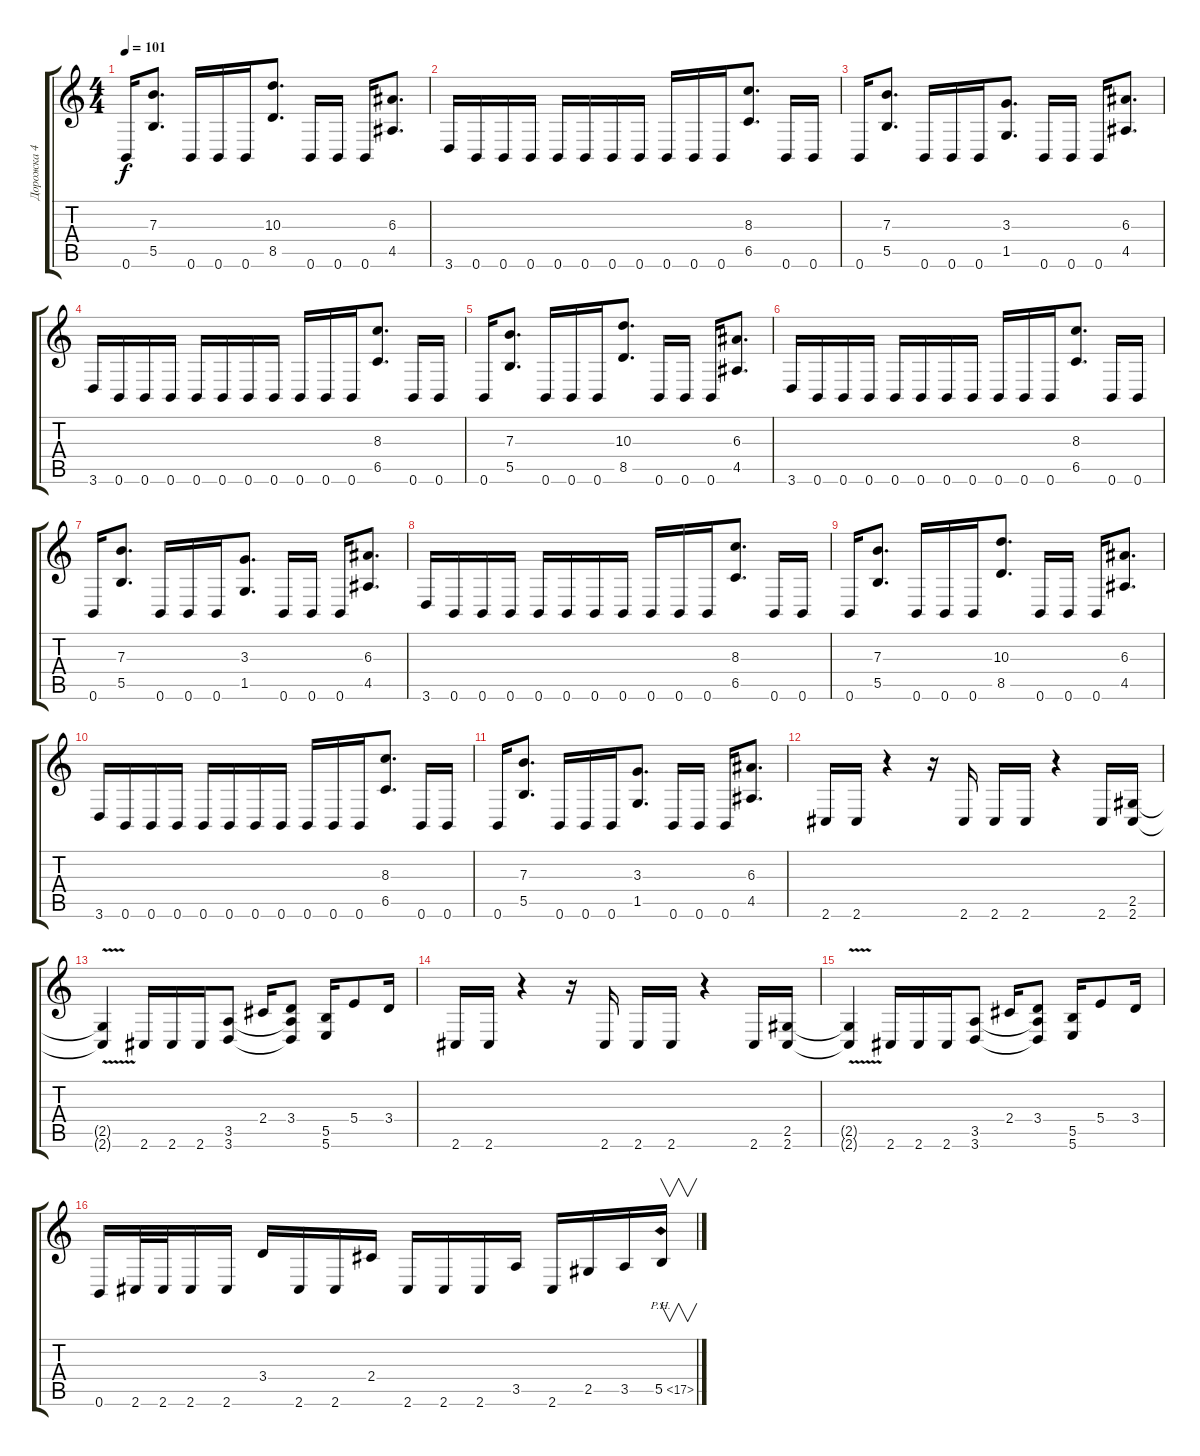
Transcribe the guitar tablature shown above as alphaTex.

\track ("Дорожка 4" "Дорожка 4") {instrument overdrivenguitar}
\staff {score tabs}
\tuning (Db4 Ab3 E3 B2 Gb2 B1) {hide}
\ts (4 4)
\tempo 101
\clef g2
\ks c
0.6.16{dy f} (7.3 5.5).8{d} 0.6.16 0.6.16 0.6.16 (10.3 8.5).8{d} 0.6.16 0.6.16 0.6.16 (6.3 4.5).8{d} |
3.6.16 0.6.16 0.6.16 0.6.16 0.6.16 0.6.16 0.6.16 0.6.16 0.6.16 0.6.16 0.6.16 (8.3 6.5).8{d} 0.6.16 0.6.16 |
0.6.16 (7.3 5.5).8{d} 0.6.16 0.6.16 0.6.16 (3.3 1.5).8{d} 0.6.16 0.6.16 0.6.16 (6.3 4.5).8{d} |
3.6.16 0.6.16 0.6.16 0.6.16 0.6.16 0.6.16 0.6.16 0.6.16 0.6.16 0.6.16 0.6.16 (8.3 6.5).8{d} 0.6.16 0.6.16 |
0.6.16 (7.3 5.5).8{d} 0.6.16 0.6.16 0.6.16 (10.3 8.5).8{d} 0.6.16 0.6.16 0.6.16 (6.3 4.5).8{d} |
3.6.16 0.6.16 0.6.16 0.6.16 0.6.16 0.6.16 0.6.16 0.6.16 0.6.16 0.6.16 0.6.16 (8.3 6.5).8{d} 0.6.16 0.6.16 |
0.6.16 (7.3 5.5).8{d} 0.6.16 0.6.16 0.6.16 (3.3 1.5).8{d} 0.6.16 0.6.16 0.6.16 (6.3 4.5).8{d} |
3.6.16 0.6.16 0.6.16 0.6.16 0.6.16 0.6.16 0.6.16 0.6.16 0.6.16 0.6.16 0.6.16 (8.3 6.5).8{d} 0.6.16 0.6.16 |
0.6.16 (7.3 5.5).8{d} 0.6.16 0.6.16 0.6.16 (10.3 8.5).8{d} 0.6.16 0.6.16 0.6.16 (6.3 4.5).8{d} |
3.6.16 0.6.16 0.6.16 0.6.16 0.6.16 0.6.16 0.6.16 0.6.16 0.6.16 0.6.16 0.6.16 (8.3 6.5).8{d} 0.6.16 0.6.16 |
0.6.16 (7.3 5.5).8{d} 0.6.16 0.6.16 0.6.16 (3.3 1.5).8{d} 0.6.16 0.6.16 0.6.16 (6.3 4.5).8{d} |
2.6.16 2.6.16 r.4 r.16 2.6.16 2.6.16 2.6.16 r.4 2.6.16 (2.5 2.6).16 |
(2.5{v t} 2.6{v t}).4 2.6.16 2.6.16 2.6.16 (3.5 3.6).8 2.4.16 (3.4 3.5{t} 3.6{t}).8 (5.5 5.6).16 5.4.8 3.4.16 |
2.6.16 2.6.16 r.4 r.16 2.6.16 2.6.16 2.6.16 r.4 2.6.16 (2.5 2.6).16 |
(2.5{v t} 2.6{v t}).4 2.6.16 2.6.16 2.6.16 (3.5 3.6).8 2.4.16 (3.4 3.5{t} 3.6{t}).8 (5.5 5.6).16 5.4.8 3.4.16 |
0.6.16 2.6.32 2.6.32 2.6.16 2.6.16 3.4.16 2.6.16 2.6.16 2.4.16 2.6.16 2.6.16 2.6.16 3.5.16 2.6.16 2.5.16 3.5.16 5.5{ph 12}.16{v}
